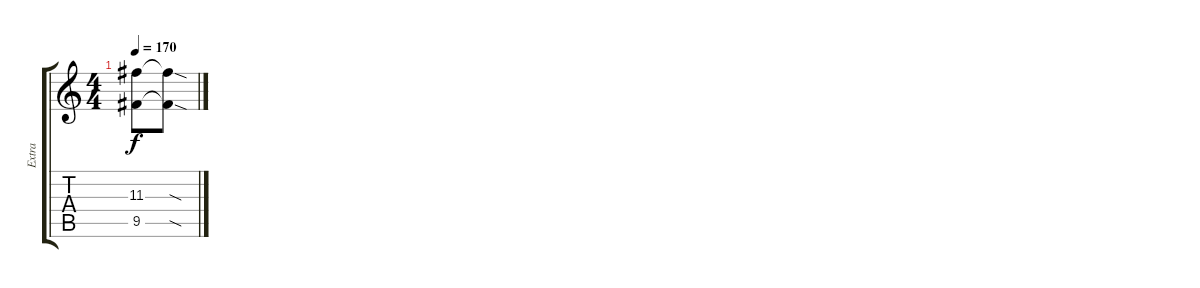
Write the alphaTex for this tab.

\track ("Extra" "Extra") {instrument distortionguitar}
\staff {score tabs}
\tuning (E4 B3 G3 D3 A2 E2) {hide}
\ts (4 4)
\tempo 170
\clef g2
\ks c
(11.3 9.5).8{dy f} (11.3{sod t} 9.5{sod t}).8
